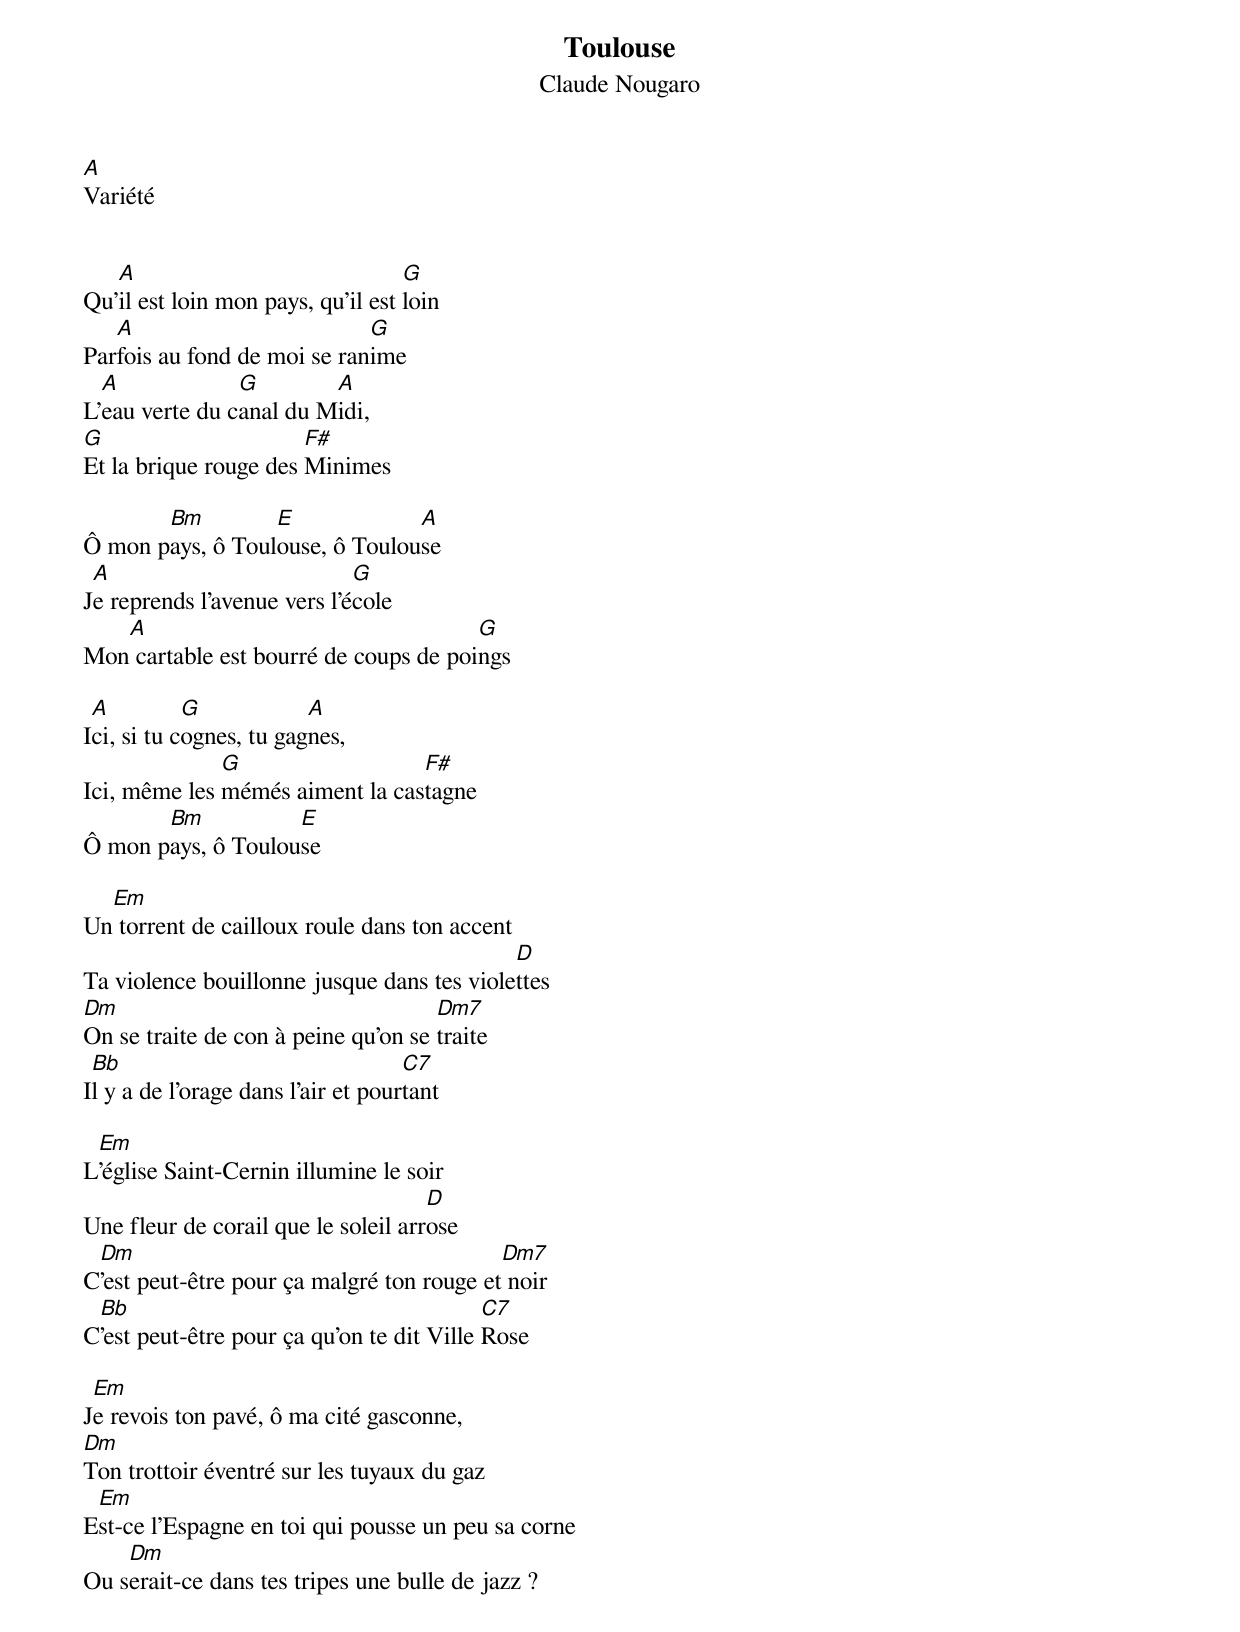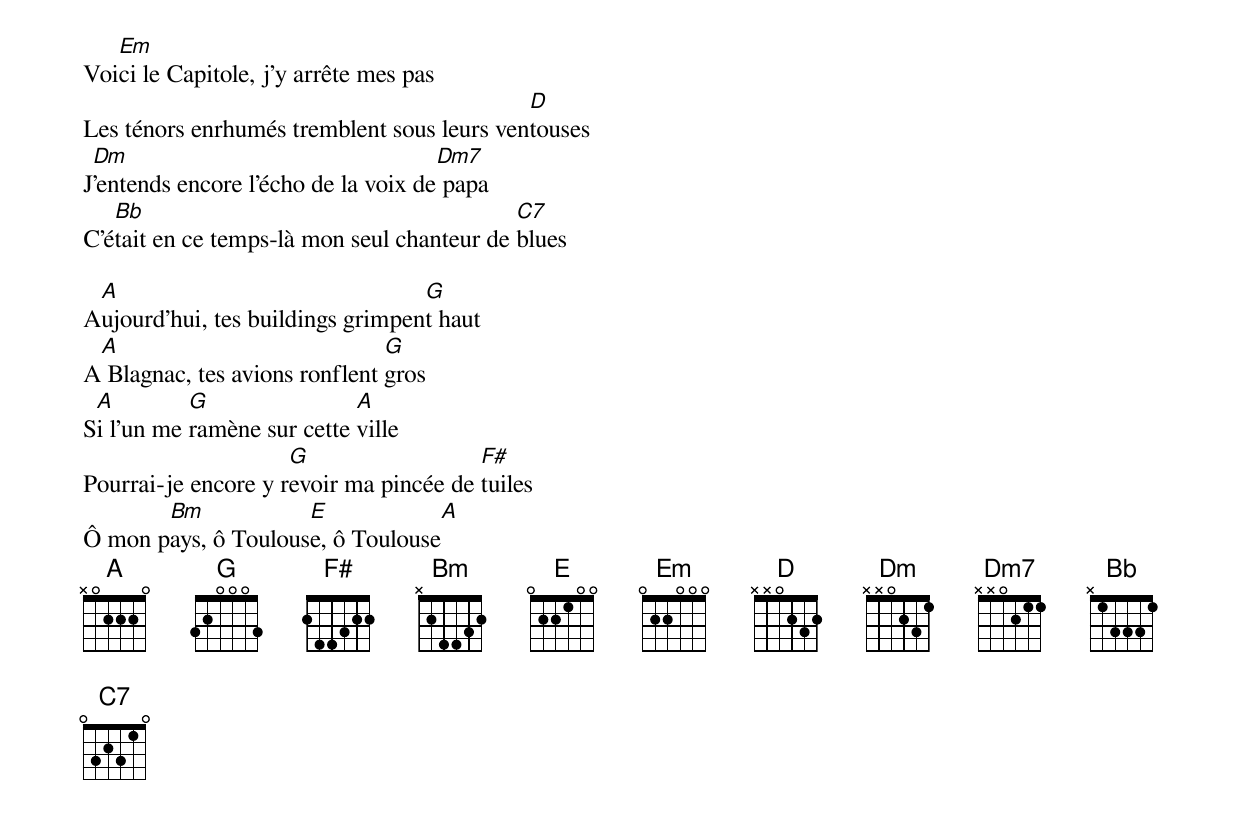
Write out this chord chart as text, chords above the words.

Toulouse
Claude Nougaro
A
Variété


   A                               G
Qu'il est loin mon pays, qu'il est loin
   A                         G
Parfois au fond de moi se ranime
  A             G        A
L'eau verte du canal du Midi,
G                      F#
Et la brique rouge des Minimes

       Bm         E             A
Ô mon pays, ô Toulouse, ô Toulouse
 A                           G
Je reprends l'avenue vers l'école
   A                                   G
Mon cartable est bourré de coups de poings

 A          G            A
Ici, si tu cognes, tu gagnes,
              G                  F#
Ici, même les mémés aiment la castagne
       Bm           E
Ô mon pays, ô Toulouse

  Em
Un torrent de cailloux roule dans ton accent
                                            D
Ta violence bouillonne jusque dans tes violettes
Dm                                   Dm7
On se traite de con à peine qu'on se traite
 Bb                                 C7
Il y a de l'orage dans l'air et pourtant

 Em
L'église Saint-Cernin illumine le soir
                                     D
Une fleur de corail que le soleil arrose
 Dm                                        Dm7
C'est peut-être pour ça malgré ton rouge et noir
 Bb                                        C7
C'est peut-être pour ça qu'on te dit Ville Rose

 Em
Je revois ton pavé, ô ma cité gasconne,
Dm
Ton trottoir éventré sur les tuyaux du gaz
 Em
Est-ce l'Espagne en toi qui pousse un peu sa corne
    Dm
Ou serait-ce dans tes tripes une bulle de jazz ?

   Em
Voici le Capitole, j'y arrête mes pas
                                            D
Les ténors enrhumés tremblent sous leurs ventouses
 Dm                                  Dm7
J'entends encore l'écho de la voix de papa
   Bb                                       C7
C'était en ce temps-là mon seul chanteur de blues

 A                                G
Aujourd'hui, tes buildings grimpent haut
 A                             G
A Blagnac, tes avions ronflent gros
 A         G                A
Si l'un me ramène sur cette ville
                     G                  F#
Pourrai-je encore y revoir ma pincée de tuiles
       Bm            E             A
Ô mon pays, ô Toulouse, ô Toulouse
